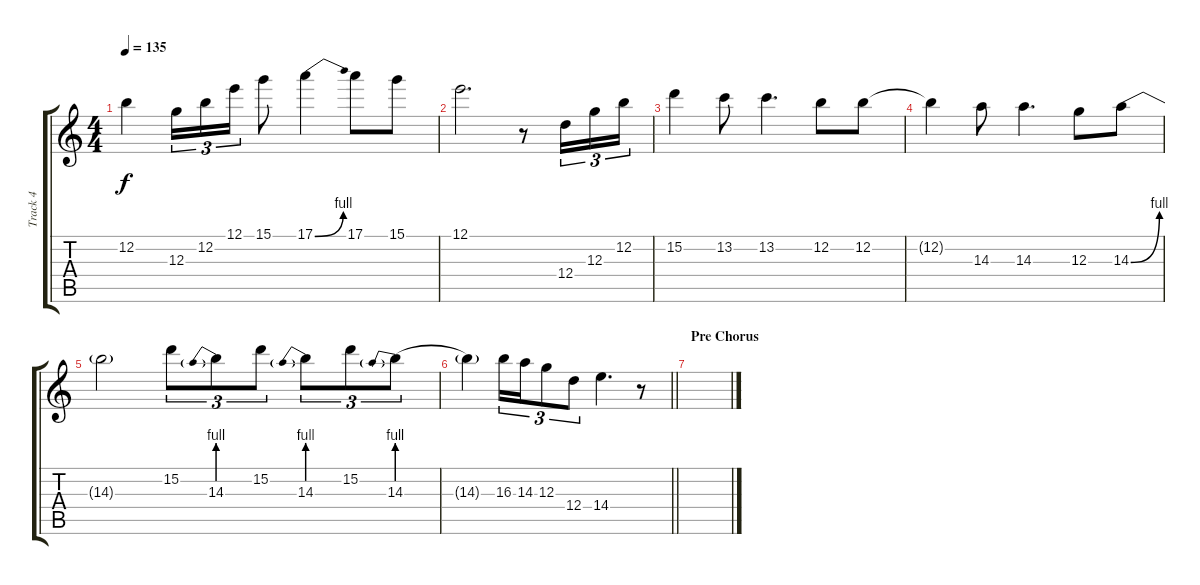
\track ("Track 4" "Track 4") {instrument distortionguitar}
\staff {score tabs}
\tuning (E4 B3 G3 D3 A2 E2) {hide}
\ts (4 4)
\tempo 135
\clef g2
\ks c
12.2.4{dy f} 12.3.16{tu (3 2)} 12.2.16{tu (3 2)} 12.1.16{tu (3 2)} 15.1.8 17.1{be (bend 0 0 60 4)}.4 17.1.8 15.1.8 |
12.1.2{d} r.8{balance 8} 12.4.16{tu (3 2)} 12.3.16{tu (3 2)} 12.2.16{tu (3 2)} |
15.2.4 13.2.8 13.2.4{d} 12.2.8 12.2.8 |
12.2{t}.4 14.3.8 14.3.4{d} 12.3.8 14.3{be (bend 0 0 60 4)}.8 |
14.3{t}.2 15.2.8{tu (3 2)} 14.3{be (prebend 0 4 60 4)}.8{tu (3 2)} 15.2.8{tu (3 2)} 14.3{be (prebend 0 4 60 4)}.8{tu (3 2)} 15.2.8{tu (3 2)} 14.3{be (prebend 0 4 60 4)}.8{tu (3 2)} |
\barLineRight lightlight
14.3{t}.4 16.3.16{tu (3 2)} 14.3.16{tu (3 2)} 12.3.8{tu (3 2)} 12.4.8{tu (3 2)} 14.4.4{d} r.8 |
\section ("" "Pre Chorus")
